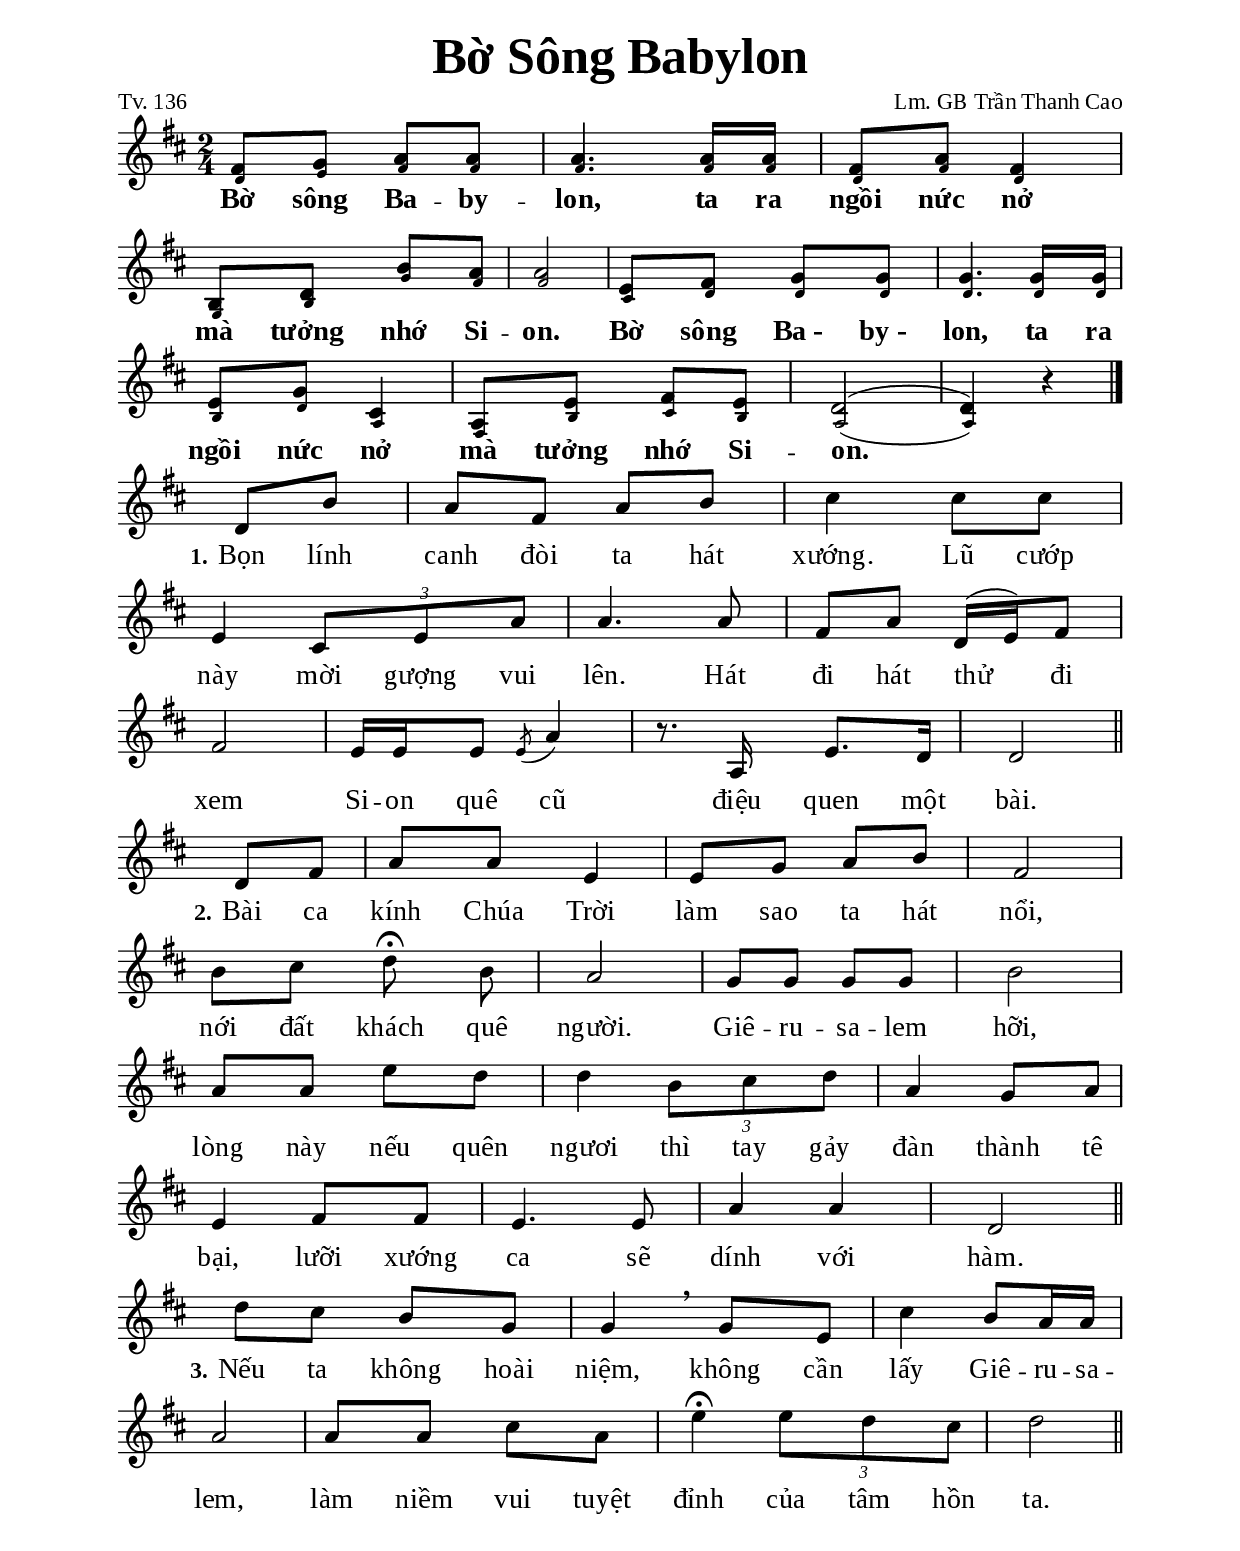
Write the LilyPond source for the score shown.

% Cài đặt chung
\version "2.22.1"
\include "english.ly"

\header {
  title = \markup { \fontsize #3 "Bờ Sông Babylon" }
  poet = "Tv. 136"
  composer = "Lm. GB Trần Thanh Cao"
  %arranger = " "
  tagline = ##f
}

% Nhạc điệp khúc
nhacDiepKhucSop = \relative c' {
  fs8 g a a |
  a4. a16 a |
  fs8 a fs4 |
  b,8 d b' a |
  a2 |
  e8 fs g g |
  g4. g16 g |
  e8 g cs,4 |
  a8 e' fs e |
  d2 ^( |
  d4) r \bar "|."
}

nhacDiepKhucBas = \relative c' {
  d8 e fs fs |
  fs4. fs16 fs |
  d8 fs d4 |
  g,8 b g' fs |
  fs2 |
  cs8 d d d |
  d4. d16 d |
  b8 d a4 |
  fs8 b cs b |
  a2 _( |
  a4) r
}

% Nhạc phiên khúc
nhacPhienKhucMot = \relative c' {
  \partial 4 d8 b' |
  a fs a b |
  cs4 cs8 cs |
  e,4 \tuplet 3/2 { cs8 e a } |
  a4. a8 |
  fs8 a d,16 ^(e) fs8 |
  fs2 |
  e16 e e8 \acciaccatura e8 a4 |
  r8. a,16 e'8. d16 |
  d2 \bar "||"
}

nhacPhienKhucHai = \relative c' {
  \partial 4 d8 fs |
  a a e4 |
  e8 g a b |
  fs2 |
  b8 cs
  \autoBeamOff
  d \fermata b |
  \autoBeamOn
  a2 |
  g8 g g g |
  b2 |
  a8 a e' d |
  d4 \tuplet 3/2 { b8 cs d } |
  a4 g8 a |
  e4 fs8 fs |
  e4. e8 |
  a4 a |
  d,2 \bar "||"
}

nhacPhienKhucBa = \relative c'' {
  d8 cs b g |
  g4 \breathe g8 e |
  cs'4 b8 a16 a |
  a2 |
  a8 a cs a |
  e'4 \fermata \tuplet 3/2 { e8 d cs } |
  d2 \bar "||"
}

% Lời điệp khúc
loiDiepKhuc = \lyricmode {
  Bờ sông Ba -- by -- lon,
  ta ra ngồi nức nở mà tưởng nhớ Si -- on.
  Bờ sông "Ba -" "by -" lon,
  ta ra ngồi nức nở mà tưởng nhớ Si -- on.
}

% Lời phiên khúc
loiPhienKhucMot = \lyricmode {
  \set stanza = #"1."
  Bọn lính canh đòi ta hát xướng.
  Lũ cướp này mời gượng vui lên.
  Hát đi hát thử đi xem Si -- on quê cũ
  điệu quen một bài.
}

loiPhienKhucHai = \lyricmode {
  \set stanza = #"2."
  Bài ca kính Chúa Trời làm sao ta hát nổi,
  nới đất khách quê người.
  Giê -- ru -- sa -- lem hỡi,
  lòng này nếu quên ngươi
  thì tay gảy đàn thành tê bại,
  lưỡi xướng ca sẽ dính với hàm.
}

loiPhienKhucBa = \lyricmode {
  \set stanza = #"3."
  Nếu ta không hoài niệm,
  không cần lấy Giê -- ru -- sa -- lem,
  làm niềm vui tuyệt đỉnh của tâm hồn ta.
}


% Dàn trang
\paper {
  #(set-paper-size "a4")
  top-margin = 20\mm
  bottom-margin = 10\mm
  left-margin = 20\mm
  right-margin = 20\mm
  indent = #0
  #(define fonts
    (make-pango-font-tree
      "Liberation Serif"
      "Liberation Serif"
      "Liberation Serif"
      (/ 20 20)))
  page-count = #1
  system-system-spacing = #'((basic-distance . 11)
                             (minimum-distance . 11)
                             (padding . 1))
  score-system-spacing = #'((basic-distance . 11)
                             (minimum-distance . 11)
                             (padding . 1))
}

% Thiết lập tông và nhịp
TongNhip = { \key d \major \time 2/4 }

% Đổi kích thước nốt cho bè phụ
notBePhu =
#(define-music-function (font-size music) (number? ly:music?)
   (for-some-music
     (lambda (m)
       (if (music-is-of-type? m 'rhythmic-event)
           (begin
             (set! (ly:music-property m 'tweaks)
                   (cons `(font-size . ,font-size)
                         (ly:music-property m 'tweaks)))
             #t)
           #f))
     music)
   music)

\score {
  \new ChoirStaff <<
    \new Staff = diepKhuc \with {
        \consists "Merge_rests_engraver"
        %\magnifyStaff #(magstep +1)
        printPartCombineTexts = ##f
      }
      <<
      \new Voice \TongNhip \partCombine 
        \nhacDiepKhucSop
        \notBePhu -3 { \nhacDiepKhucBas }
      \new NullVoice = nhacThamChieu \nhacDiepKhucSop
      \new Lyrics \with {
          \override VerticalAxisGroup.
            nonstaff-relatedstaff-spacing.padding = #0.2
          \override VerticalAxisGroup.
            nonstaff-unrelatedstaff-spacing.padding = #0.5
        }
        \lyricsto nhacThamChieu \loiDiepKhuc
      >>
  >>
  \layout {
    \override Lyrics.LyricText.font-series = #'bold
    \override Lyrics.LyricText.font-size = #+2
    \override Lyrics.LyricSpace.minimum-distance = #3.5
    \override Score.BarNumber.break-visibility = ##(#f #f #f)
    \override Score.SpacingSpanner.uniform-stretching = ##t
  }
}

\score {
  \new ChoirStaff <<
    \new Staff = phienKhuc \with {
        %\magnifyStaff #(magstep +1)
      }
      <<
      \new Voice = beSop {
        \key d \major \time 2/4 \nhacPhienKhucMot
      }
    >>
    \new Lyrics \with {
          \override VerticalAxisGroup.
            nonstaff-relatedstaff-spacing.padding = #1
          \override VerticalAxisGroup.
            nonstaff-unrelatedstaff-spacing.padding = #1
        }
        \lyricsto beSop \loiPhienKhucMot
  >>
  \layout {
    \override Staff.TimeSignature.transparent = ##t
    \override Lyrics.LyricText.font-size = #+2
    \override Lyrics.LyricSpace.minimum-distance = #4
    \override Score.BarNumber.break-visibility = ##(#f #f #f)
    \override Score.SpacingSpanner.uniform-stretching = ##t
    
  } 
}

\score {
  \new ChoirStaff <<
    \new Staff = phienKhuc \with {
        %\magnifyStaff #(magstep +1)
      }
      <<
      \new Voice = beSop {
        \key d \major \time 2/4 \nhacPhienKhucHai
      }
    >>
    \new Lyrics \with {
          \override VerticalAxisGroup.
            nonstaff-relatedstaff-spacing.padding = #1
          \override VerticalAxisGroup.
            nonstaff-unrelatedstaff-spacing.padding = #1
        }
        \lyricsto beSop \loiPhienKhucHai
  >>
  \layout {
    \override Staff.TimeSignature.transparent = ##t
    \override Lyrics.LyricText.font-size = #+2
    \override Lyrics.LyricSpace.minimum-distance = #4
    \override Score.BarNumber.break-visibility = ##(#f #f #f)
    \override Score.SpacingSpanner.uniform-stretching = ##t
    
  } 
}

\score {
  \new ChoirStaff <<
    \new Staff = phienKhuc \with {
        %\magnifyStaff #(magstep +1)
      }
      <<
      \new Voice = beSop {
        \key d \major \time 2/4 \nhacPhienKhucBa
      }
    >>
    \new Lyrics \with {
          \override VerticalAxisGroup.
            nonstaff-relatedstaff-spacing.padding = #1
          \override VerticalAxisGroup.
            nonstaff-unrelatedstaff-spacing.padding = #1
        }
        \lyricsto beSop \loiPhienKhucBa
  >>
  \layout {
    \override Staff.TimeSignature.transparent = ##t
    \override Lyrics.LyricText.font-size = #+2
    \override Lyrics.LyricSpace.minimum-distance = #4
    \override Score.BarNumber.break-visibility = ##(#f #f #f)
    \override Score.SpacingSpanner.uniform-stretching = ##t
   
  } 
}
